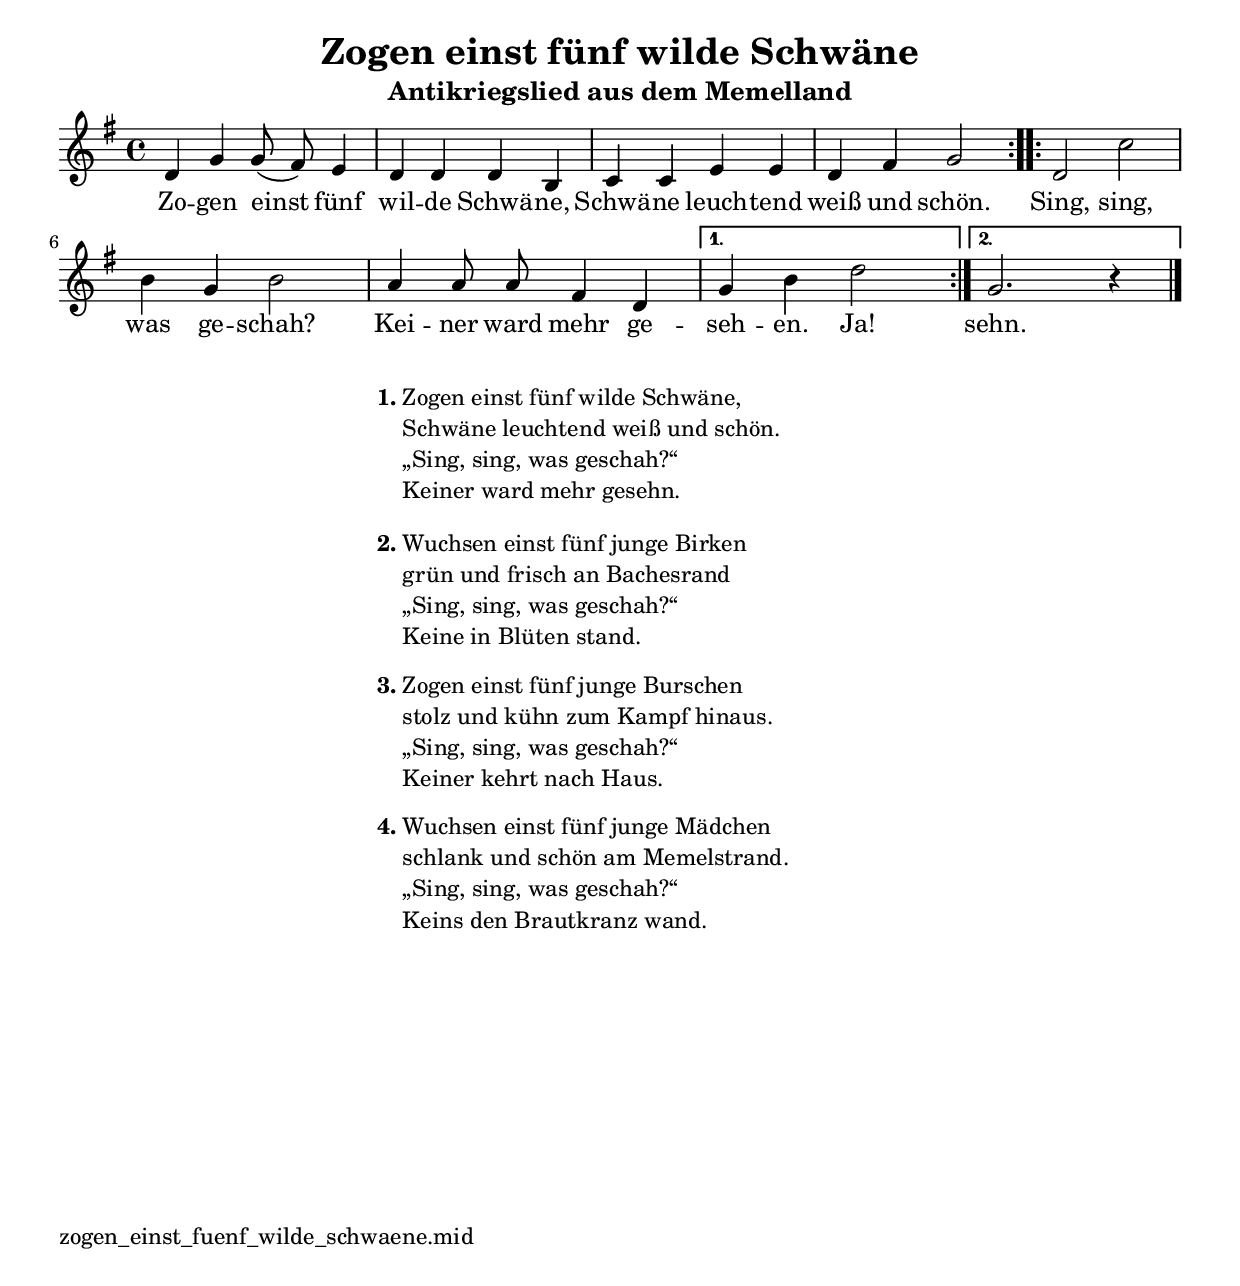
\version "2.24.3"
\bookpart {
  \tocItem \markup  "Zogen einst fünf wilde Schwäne"
  \header { title    = "Zogen einst fünf wilde Schwäne"
            subtitle = "Antikriegslied aus dem Memelland"
  }
\score {
  \midi {\tempo 4 = 120}
  \layout {indent = 0 }
  \transpose a g {
      \relative e' {
        \key a \major \autoBeamOff 
        \repeat volta 2 {
          e a a8( gis) fis4 e e e cis d d fis fis e gis a2
        }
        \repeat volta 2 {
          e2 d' cis4 a cis2 b4 b8 b8 gis4 e
        }
        \alternative {
          { a4 cis e2 }
          { a,2. r4  \bar "|."}
        }
      }
  }
  \addlyrics {
     Zo -- gen einst fünf wil -- de Schwä -- ne, Schwä -- ne leuch -- tend weiß und schön.
     Sing, sing, was ge -- schah? Kei -- ner ward mehr ge -- seh -- en. Ja! sehn.
  }
}  
\markup {
  \vspace #2
  \hspace #30
  \line {
     \column {
       \line { \bold "1."
        \column {
"Zogen einst fünf wilde Schwäne,"
"Schwäne leuchtend weiß und schön."
"„Sing, sing, was geschah?“"
"Keiner ward mehr gesehn."
        }}
      \vspace #1
      \line { \bold "2."
        \column {
"Wuchsen einst fünf junge Birken"
"grün und frisch an Bachesrand"
"„Sing, sing, was geschah?“"
"Keine in Blüten stand."
        }}
      \vspace #1
      \line { \bold "3."
        \column {
"Zogen einst fünf junge Burschen"
"stolz und kühn zum Kampf hinaus."
"„Sing, sing, was geschah?“"
"Keiner kehrt nach Haus."
        }}
      \vspace #1
      \line { \bold "4."
        \column {
"Wuchsen einst fünf junge Mädchen"
"schlank und schön am Memelstrand."
"„Sing, sing, was geschah?“"
"Keins den Brautkranz wand."
        }}
}}
}
 \markup{
  \vspace #10
  \with-url #"http:///edgar-saenger.de/musik/volkslieder/src/zogen_einst_fuenf_wilde_schwaene.mid"
                                                            {zogen_einst_fuenf_wilde_schwaene.mid}
 }
}